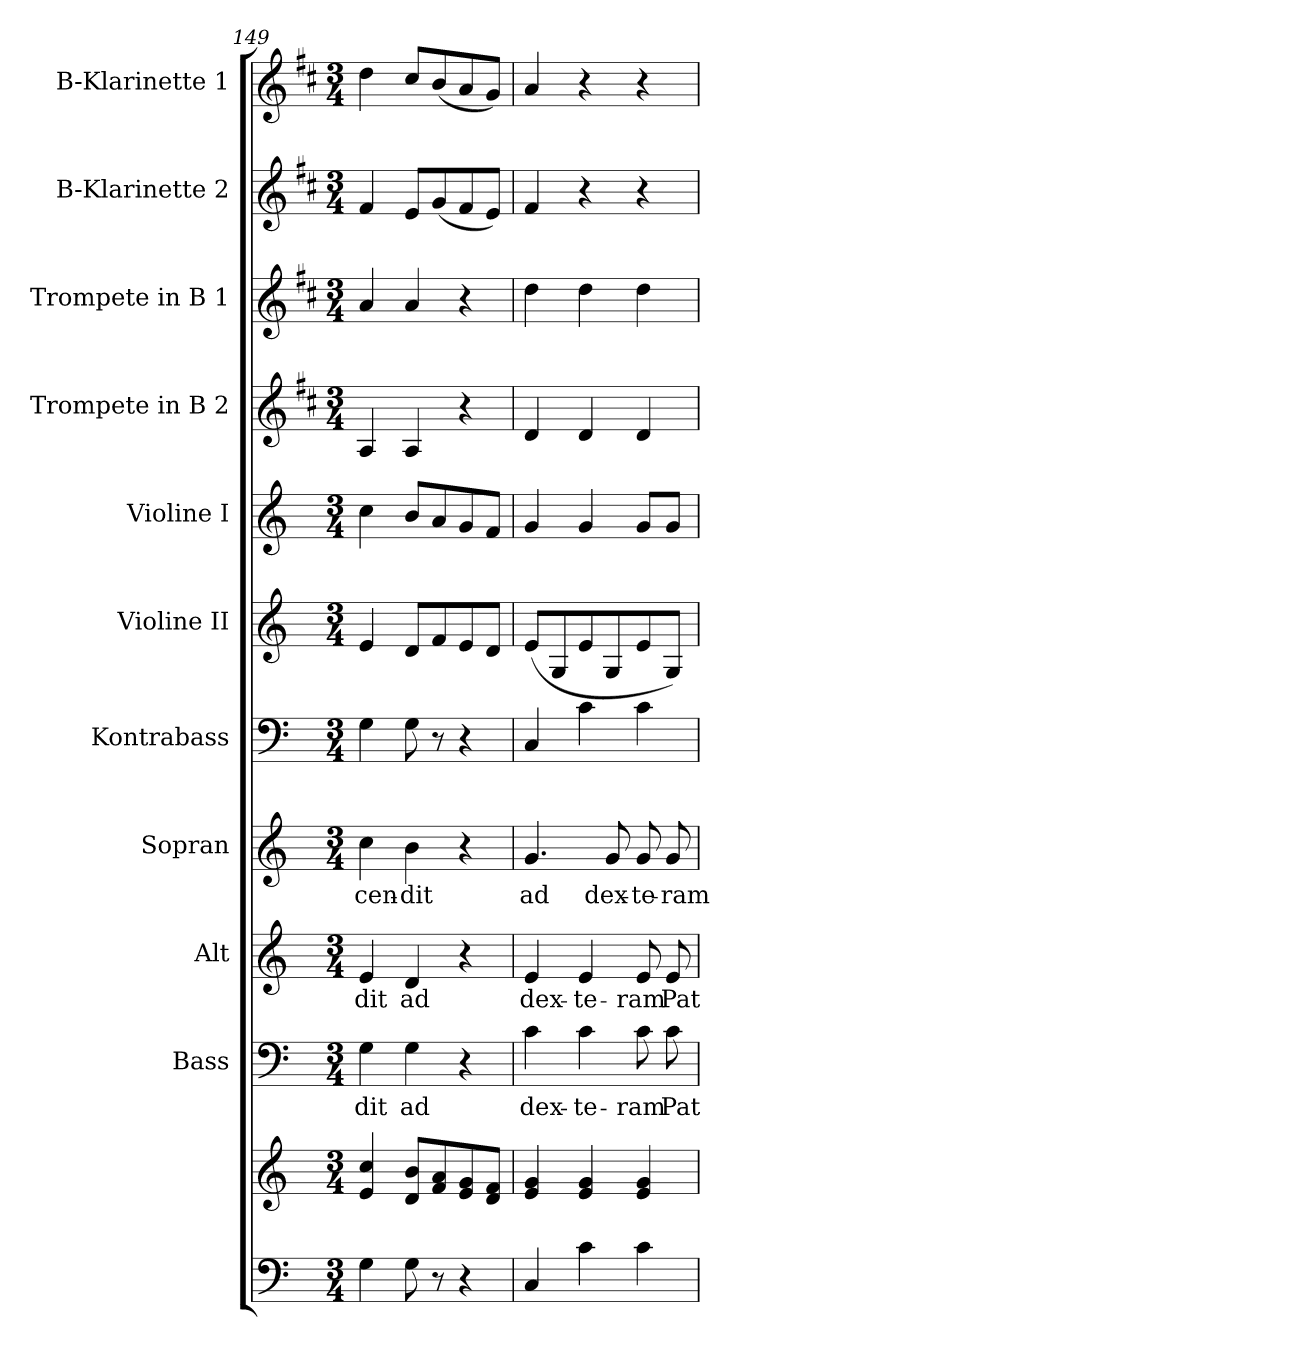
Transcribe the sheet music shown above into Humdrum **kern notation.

**kern	**kern	**kern	**text	**kern	**text	**kern	**text	**kern	**kern	**kern	**kern	**kern	**kern	**kern
*part11	*part11	*part10	*part10	*part9	*part9	*part8	*part8	*part7	*part6	*part5	*part4	*part3	*part2	*part1
*staff12	*staff11	*staff10	*staff10	*staff9	*staff9	*staff8	*staff8	*staff7	*staff6	*staff5	*staff4	*staff3	*staff2	*staff1
*	*	*I"Bass	*	*I"Alt	*	*I"Sopran	*	*I"Kontrabass	*I"Violine II	*I"Violine I	*I"Trompete in B 2	*I"Trompete in B 1	*I"B-Klarinette 2	*I"B-Klarinette 1
*	*	*I'B.	*	*I'A.	*	*I'S.	*	*I'Kb.	*I'Vl. II	*I'Vl. I	*I'Tr. 2	*I'Tr. 1	*I'B Kl. 2	*I'B Kl. 1
*clefF4	*clefG2	*clefF4	*	*clefG2	*	*clefG2	*	*clefF4	*clefG2	*clefG2	*clefG2	*clefG2	*clefG2	*clefG2
*	*	*	*	*	*	*	*	*ITrd7c12	*	*	*ITrd1c2	*ITrd1c2	*ITrd1c2	*ITrd1c2
*k[]	*k[]	*k[]	*	*k[]	*	*k[]	*	*k[]	*k[]	*k[]	*k[]	*k[]	*k[]	*k[]
*C:	*C:	*C:	*	*C:	*	*C:	*	*C:	*C:	*C:	*C:	*C:	*C:	*C:
*M3/4	*M3/4	*M3/4	*	*M3/4	*	*M3/4	*	*M3/4	*M3/4	*M3/4	*M3/4	*M3/4	*M3/4	*M3/4
=149	=149	=149	=149	=149	=149	=149	=149	=149	=149	=149	=149	=149	=149	=149
!	!	!	!LO:LY:b	!	!LO:LY:b	!	!LO:LY:b	!	!	!	!	!	!	!
4G\	4e/ 4cc/	4G\	-dit	4e/	-dit	4cc\	-cen-	4GG\	4e/	4cc\	4G/	4g/	4e/	4cc\
!	!	!	!LO:LY:b	!	!LO:LY:b	!	!LO:LY:b	!	!	!	!	!	!	!
8G\	8d/ 8b/L	4G\	ad	4d/	ad	4b\	-dit	8GG\	8d/L	8b/L	4G/	4g/	8d/L	8b/L
8r	8f/ 8a/	.	.	.	.	.	.	8r	8f/	8a/	.	.	(<8f/	(<8a/
4r	8e/ 8g/	4r	.	4r	.	4r	.	4r	8e/	8g/	4r	4r	8e/	8g/
.	8d/ 8f/J	.	.	.	.	.	.	.	8d/J	8f/J	.	.	8d/J)	8f/J)
!!LO:PB:g=z
=150	=150	=150	=150	=150	=150	=150	=150	=150	=150	=150	=150	=150	=150	=150
!	!	!	!LO:LY:b	!	!LO:LY:b	!	!LO:LY:b	!	!	!	!	!	!	!
4C/	4e/ 4g/	4c\	dex-	4e/	dex-	4.g/	ad	4CC/	(<8e/L	4g/	4c/	4cc\	4e/	4g/
.	.	.	.	.	.	.	.	.	8G/	.	.	.	.	.
!	!	!	!LO:LY:b	!	!LO:LY:b	!	!	!	!	!	!	!	!	!
4c\	4e/ 4g/	4c\	-te-	4e/	-te-	.	.	4C\	8e/	4g/	4c/	4cc\	4r	4r
!	!	!	!	!	!	!	!LO:LY:b	!	!	!	!	!	!	!
.	.	.	.	.	.	8g/	dex-	.	8G/	.	.	.	.	.
!	!	!	!LO:LY:b	!	!LO:LY:b	!	!LO:LY:b	!	!	!	!	!	!	!
4c\	4e/ 4g/	8c\	-ram	8e/	-ram	8g/	-te-	4C\	8e/	8g/L	4c/	4cc\	4r	4r
!	!	!	!LO:LY:b	!	!LO:LY:b	!	!LO:LY:b	!	!	!	!	!	!	!
.	.	8c\	Pat-	8e/	Pat-	8g/	-ram	.	8G/J)	8g/J	.	.	.	.
=	=	=	=	=	=	=	=	=	=	=	=	=	=	=
*-	*-	*-	*-	*-	*-	*-	*-	*-	*-	*-	*-	*-	*-	*-
